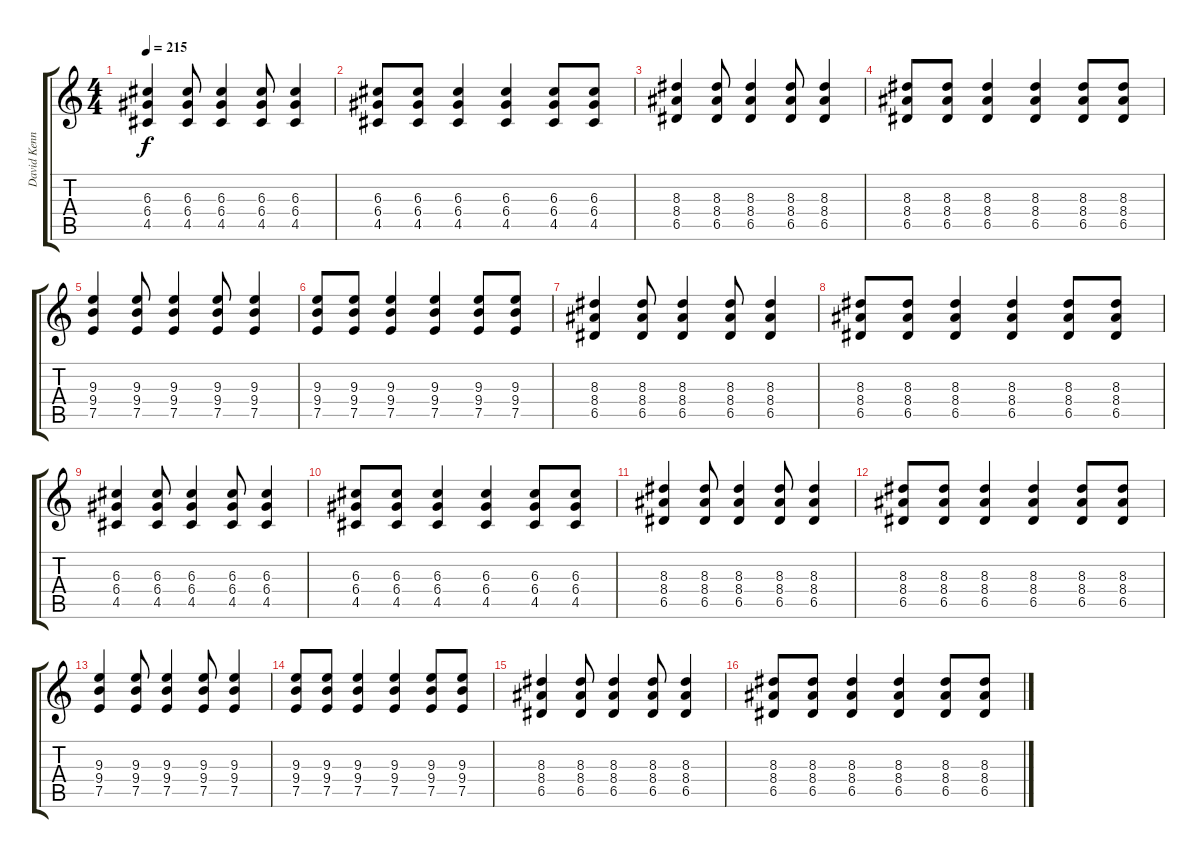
\track ("David Kennedy (Guitar)" "David Kenn") {instrument distortionguitar}
\staff {score tabs}
\tuning (E4 B3 G3 D3 A2 E2) {hide}
\ts (4 4)
\tempo 215
\clef g2
\ks c
(6.3 6.4 4.5).4{dy f} (6.3 6.4 4.5).8 (6.3 6.4 4.5).4 (6.3 6.4 4.5).8 (6.3 6.4 4.5).4 |
(6.3 6.4 4.5).8 (6.3 6.4 4.5).8 (6.3 6.4 4.5).4 (6.3 6.4 4.5).4 (6.3 6.4 4.5).8 (6.3 6.4 4.5).8 |
(8.3 8.4 6.5).4 (8.3 8.4 6.5).8 (8.3 8.4 6.5).4 (8.3 8.4 6.5).8 (8.3 8.4 6.5).4 |
(8.3 8.4 6.5).8 (8.3 8.4 6.5).8 (8.3 8.4 6.5).4 (8.3 8.4 6.5).4 (8.3 8.4 6.5).8 (8.3 8.4 6.5).8 |
(9.3 9.4 7.5).4 (9.3 9.4 7.5).8 (9.3 9.4 7.5).4 (9.3 9.4 7.5).8 (9.3 9.4 7.5).4 |
(9.3 9.4 7.5).8 (9.3 9.4 7.5).8 (9.3 9.4 7.5).4 (9.3 9.4 7.5).4 (9.3 9.4 7.5).8 (9.3 9.4 7.5).8 |
(8.3 8.4 6.5).4 (8.3 8.4 6.5).8 (8.3 8.4 6.5).4 (8.3 8.4 6.5).8 (8.3 8.4 6.5).4 |
(8.3 8.4 6.5).8 (8.3 8.4 6.5).8 (8.3 8.4 6.5).4 (8.3 8.4 6.5).4 (8.3 8.4 6.5).8 (8.3 8.4 6.5).8 |
(6.3 6.4 4.5).4 (6.3 6.4 4.5).8 (6.3 6.4 4.5).4 (6.3 6.4 4.5).8 (6.3 6.4 4.5).4 |
(6.3 6.4 4.5).8 (6.3 6.4 4.5).8 (6.3 6.4 4.5).4 (6.3 6.4 4.5).4 (6.3 6.4 4.5).8 (6.3 6.4 4.5).8 |
(8.3 8.4 6.5).4 (8.3 8.4 6.5).8 (8.3 8.4 6.5).4 (8.3 8.4 6.5).8 (8.3 8.4 6.5).4 |
(8.3 8.4 6.5).8 (8.3 8.4 6.5).8 (8.3 8.4 6.5).4 (8.3 8.4 6.5).4 (8.3 8.4 6.5).8 (8.3 8.4 6.5).8 |
(9.3 9.4 7.5).4{instrument distortionguitar} (9.3 9.4 7.5).8 (9.3 9.4 7.5).4 (9.3 9.4 7.5).8 (9.3 9.4 7.5).4 |
(9.3 9.4 7.5).8 (9.3 9.4 7.5).8 (9.3 9.4 7.5).4 (9.3 9.4 7.5).4 (9.3 9.4 7.5).8 (9.3 9.4 7.5).8 |
(8.3 8.4 6.5).4 (8.3 8.4 6.5).8 (8.3 8.4 6.5).4 (8.3 8.4 6.5).8 (8.3 8.4 6.5).4 |
(8.3 8.4 6.5).8 (8.3 8.4 6.5).8 (8.3 8.4 6.5).4 (8.3 8.4 6.5).4 (8.3 8.4 6.5).8 (8.3 8.4 6.5).8
